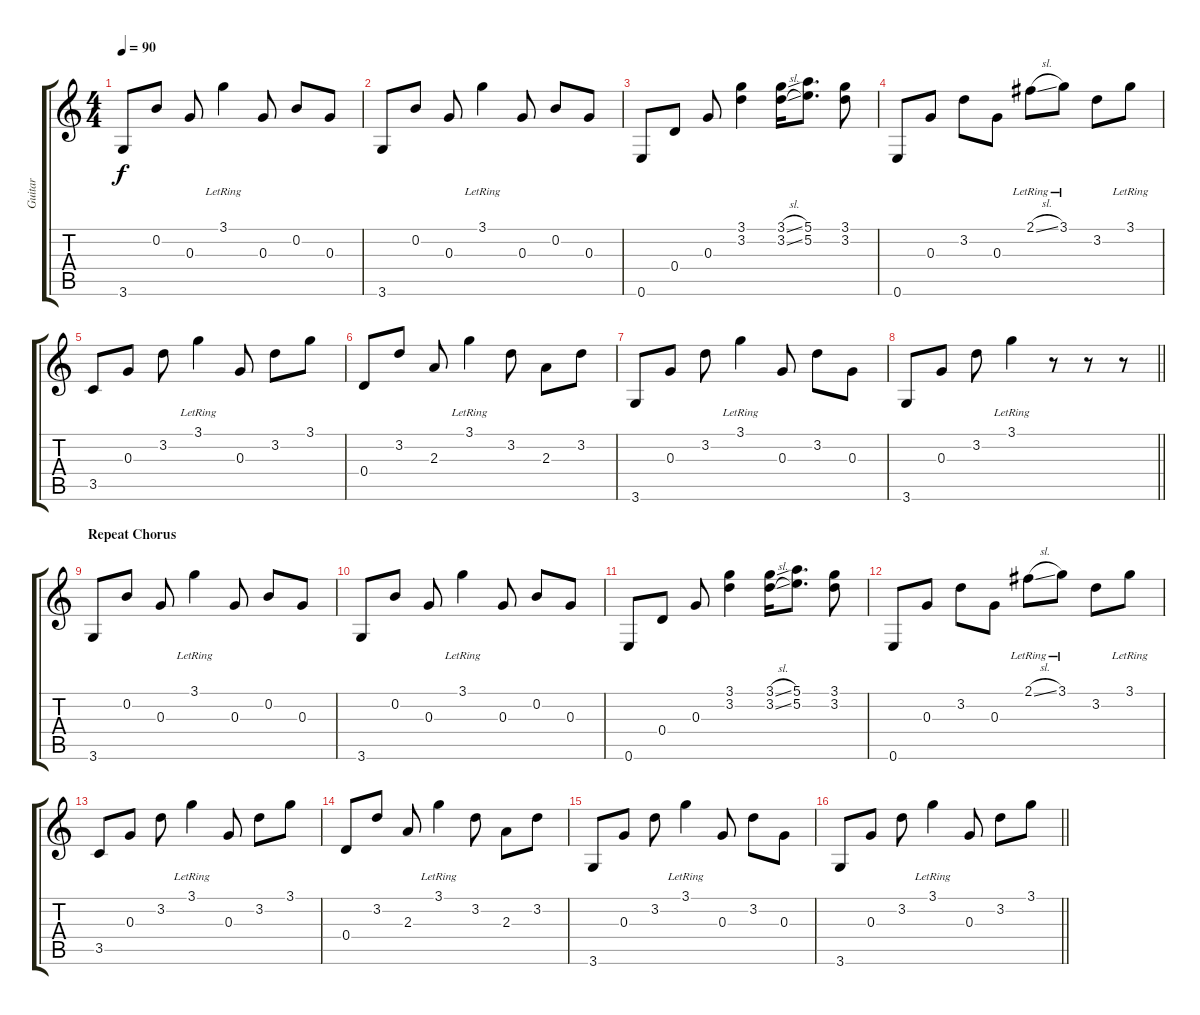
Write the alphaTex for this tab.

\track ("Guitar" "Guitar") {instrument acousticguitarsteel}
\staff {score tabs}
\tuning (E4 B3 G3 D3 A2 E2) {hide}
\ts (4 4)
\tempo 90
\clef g2
\ks c
3.6.8{dy f} 0.2.8 0.3.8 3.1{lr}.4 0.3.8 0.2.8 0.3.8 |
3.6.8 0.2.8 0.3.8 3.1{lr}.4 0.3.8 0.2.8 0.3.8 |
0.6.8 0.4.8 0.3.8 (3.1 3.2).4 (3.1{sl} 3.2{sl}).16 (5.1 5.2).8{d} (3.1 3.2).8 |
0.6.8 0.3.8 3.2.8 0.3.8 2.1{sl lr}.8 3.1{lr}.8 3.2.8 3.1{lr}.8 |
3.5.8 0.3.8 3.2.8 3.1{lr}.4 0.3.8 3.2.8 3.1.8 |
0.4.8 3.2.8 2.3.8 3.1{lr}.4 3.2.8 2.3.8 3.2.8 |
3.6.8 0.3.8 3.2.8 3.1{lr}.4 0.3.8 3.2.8 0.3.8 |
\barLineRight lightlight
3.6.8 0.3.8 3.2.8 3.1{lr}.4 r.8 r.8 r.8 |
\section ("" "Repeat Chorus")
3.6.8 0.2.8 0.3.8 3.1{lr}.4 0.3.8 0.2.8 0.3.8 |
3.6.8 0.2.8 0.3.8 3.1{lr}.4 0.3.8 0.2.8 0.3.8 |
0.6.8 0.4.8 0.3.8 (3.1 3.2).4 (3.1{sl} 3.2{sl}).16 (5.1 5.2).8{d} (3.1 3.2).8 |
0.6.8 0.3.8 3.2.8 0.3.8 2.1{sl lr}.8 3.1{lr}.8 3.2.8 3.1{lr}.8 |
3.5.8 0.3.8 3.2.8 3.1{lr}.4 0.3.8 3.2.8 3.1.8 |
0.4.8 3.2.8 2.3.8 3.1{lr}.4 3.2.8 2.3.8 3.2.8 |
3.6.8 0.3.8 3.2.8 3.1{lr}.4 0.3.8 3.2.8 0.3.8 |
\barLineRight lightlight
3.6.8 0.3.8 3.2.8 3.1{lr}.4 0.3.8 3.2.8 3.1.8
